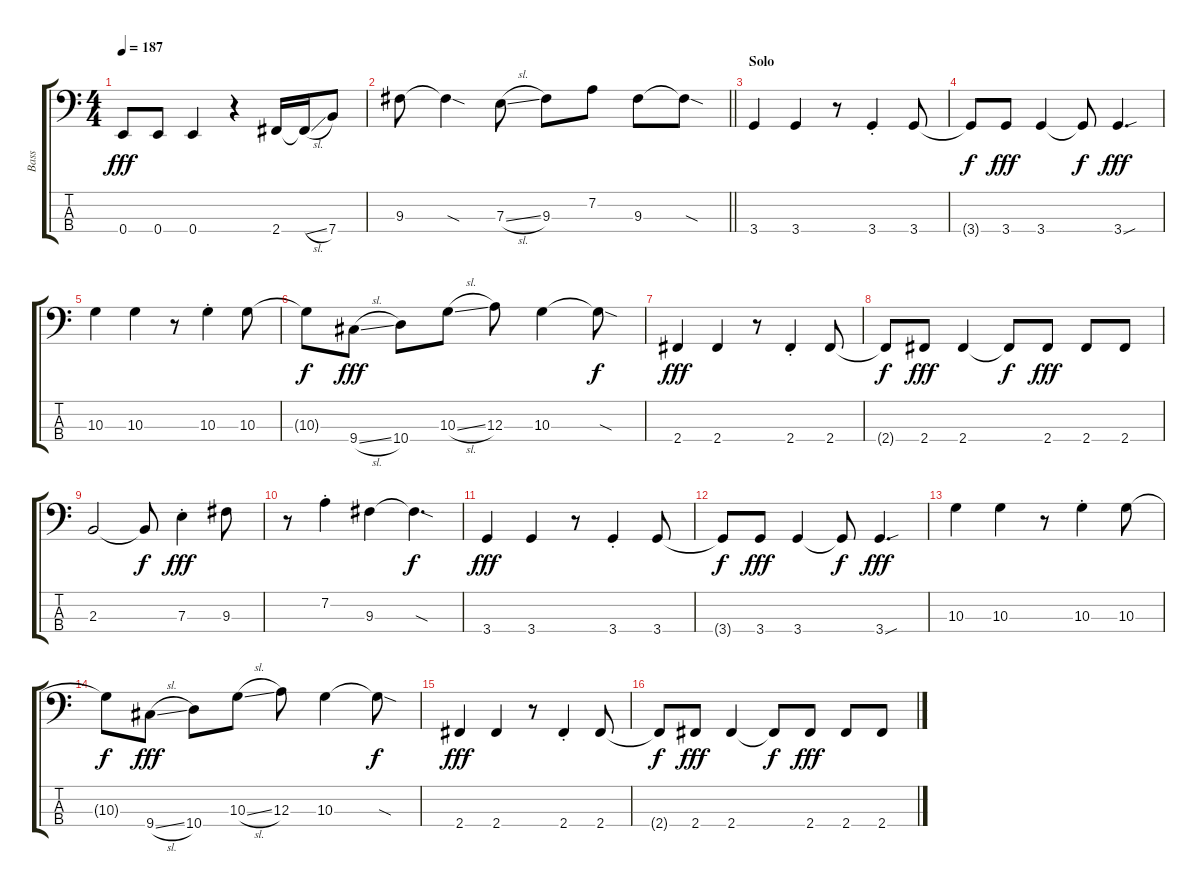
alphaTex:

\track ("Bass" "Bass") {instrument electricbassfinger}
\staff {score tabs}
\tuning (G2 D2 A1 E1) {hide}
\ts (4 4)
\tempo 187
\clef f4
\ks c
0.4.8{dy fff} 0.4.8 0.4.4 r.4 2.4.16 2.4{sl t}.16 7.4.8 |
\barLineRight lightlight
9.3.8 9.3{sod t}.4 7.3{sl}.8 9.3.8 7.2.8 9.3.8 9.3{sod t}.8 |
\section ("" "Solo")
3.4.4 3.4.4 r.8 3.4{st}.4 3.4.8 |
3.4{t}.8{dy f} 3.4.8{dy fff} 3.4.4 3.4{t}.8{dy f} 3.4{sou}.4{d dy fff} |
10.3.4 10.3.4 r.8 10.3{st}.4 10.3.8 |
10.3{t}.8{dy f} 9.4{sl}.8{dy fff} 10.4.8 10.3{sl}.8 12.3.8 10.3.4 10.3{sod t}.8{dy f} |
2.4.4{dy fff} 2.4.4 r.8 2.4{st}.4 2.4.8 |
2.4{t}.8{dy f} 2.4.8{dy fff} 2.4.4 2.4{t}.8{dy f} 2.4.8{dy fff} 2.4.8 2.4.8 |
2.3.2 2.3{t}.8{dy f} 7.3{st}.4{dy fff} 9.3.8 |
r.8 7.2{st}.4 9.3.4 9.3{sod t}.4{d dy f} |
3.4.4{dy fff} 3.4.4 r.8 3.4{st}.4 3.4.8 |
3.4{t}.8{dy f} 3.4.8{dy fff} 3.4.4 3.4{t}.8{dy f} 3.4{sou}.4{d dy fff} |
10.3.4 10.3.4 r.8 10.3{st}.4 10.3.8 |
10.3{t}.8{dy f} 9.4{sl}.8{dy fff} 10.4.8 10.3{sl}.8 12.3.8 10.3.4 10.3{sod t}.8{dy f} |
2.4.4{dy fff} 2.4.4 r.8 2.4{st}.4 2.4.8 |
2.4{t}.8{dy f} 2.4.8{dy fff} 2.4.4 2.4{t}.8{dy f} 2.4.8{dy fff} 2.4.8 2.4.8
